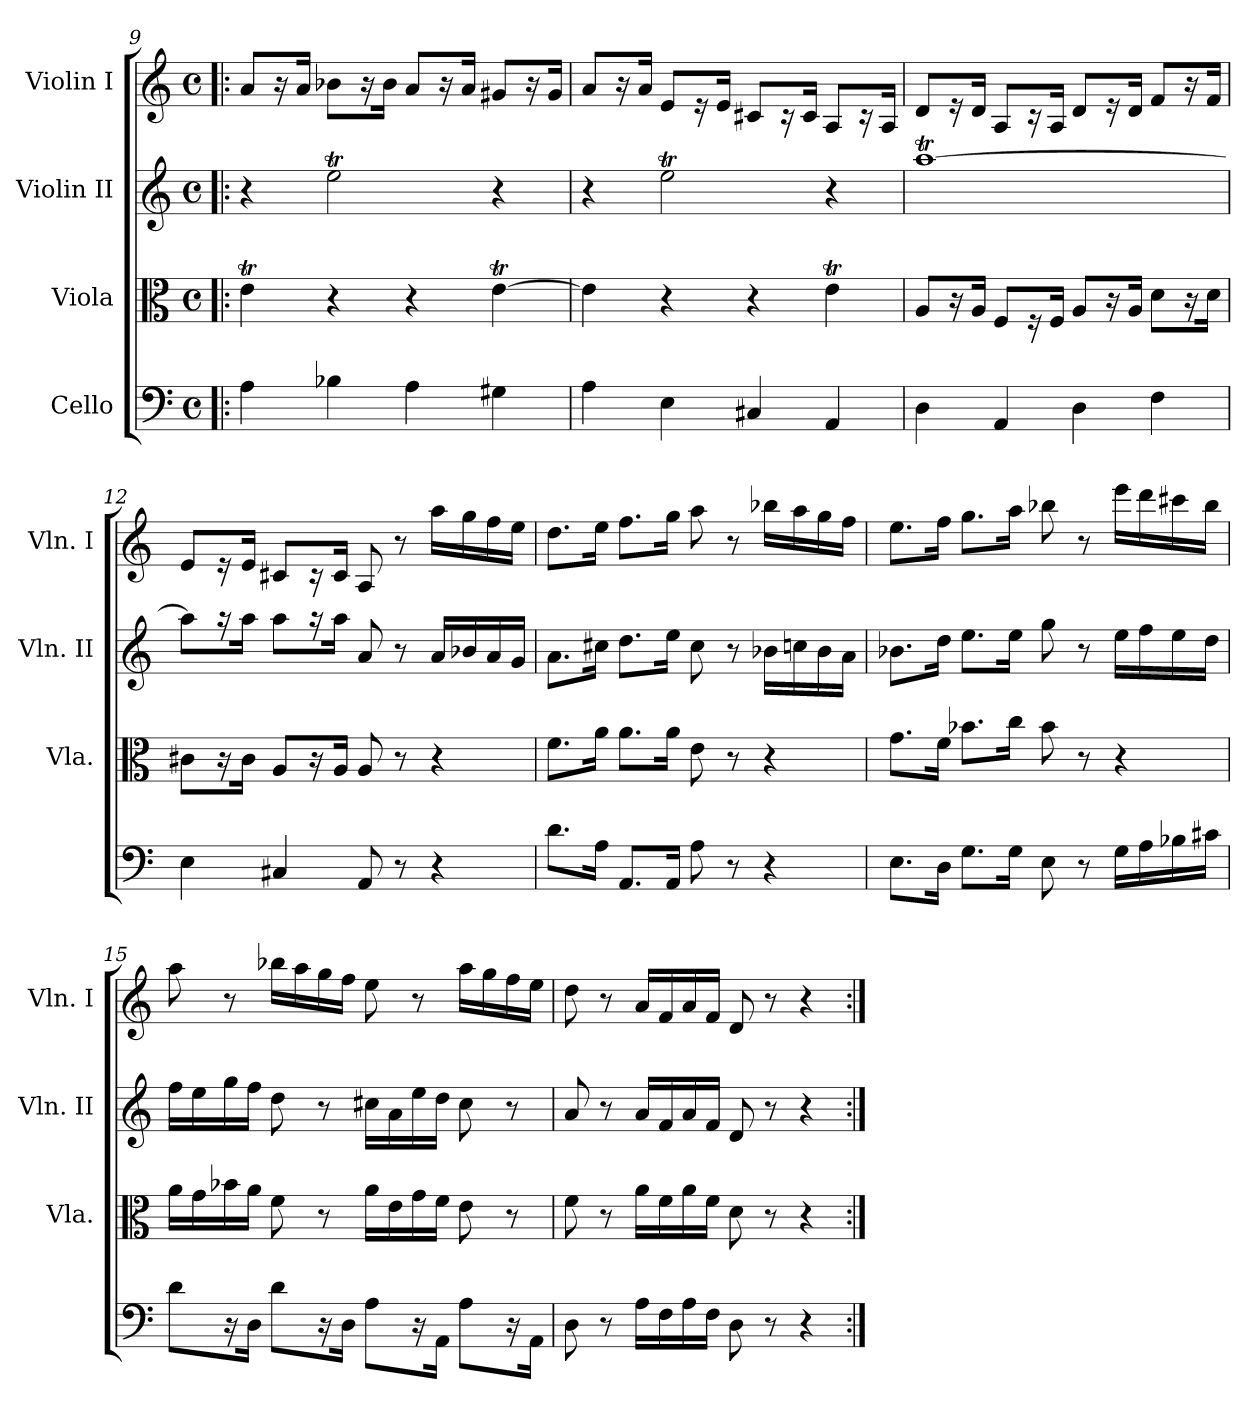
**kern	**kern	**kern	**kern
*part4	*part3	*part2	*part1
*staff4	*staff3	*staff2	*staff1
*I"Cello	*I"Viola	*I"Violin II	*I"Violin I
*	*I'Vla.	*I'Vln. II	*I'Vln. I
*clefF4	*clefC3	*clefG2	*clefG2
*M4/4	*M4/4	*M4/4	*M4/4
*met(c)	*met(c)	*met(c)	*met(c)
=9!|:	=9!|:	=9!|:	=9!|:
4A\	4et\	4r	8a/L
.	.	.	16r
.	.	.	(>16a/Jk
4B-\	4r	2eet\	8b-\L
.	.	.	16r
.	.	.	(>16b-\Jk
4A\	4r	.	8a/L
.	.	.	16r
.	.	.	(<16a/Jk
4G#\	[4et\	4r	8g#/L
.	.	.	16r
.	.	.	(<16g#/Jk
!!LO:PB:g=z
=10	=10	=10	=10
4A\	4e\]	4r	8a/L
.	.	.	16r
.	.	.	(<16a/Jk
4E\	4r	2eet\	8e/L
.	.	.	16r
.	.	.	(<16e/Jk
4C#/	4r	.	8c#/L
.	.	.	16r
.	.	.	(<16c#/Jk
4AA/	4et\	4r	8A/L
.	.	.	16r
.	.	.	(<16A/Jk
=11	=11	=11	=11
4D\	8A/L	[1aaT	8d/L
.	16r	.	16r
.	(<16A/Jk	.	(<16d/Jk
4AA/	8F/L	.	8A/L
.	16r	.	16r
.	(<16F/Jk	.	(<16A/Jk
4D\	8A/L	.	8d/L
.	16r	.	16r
.	(>16A/Jk	.	(<16d/Jk
4F\	8d\L	.	8f/L
.	16r	.	16r
.	(>16d\Jk	.	(<16f/Jk
=12	=12	=12	=12
4E\	8c#\L	8aa\L]	8e/L
.	16r	16r	16r
.	(>16c#\Jk	16aa\Jk	(<16e/Jk
4C#/	8A/L	8aa\L	8c#/L
.	16r	16r	16r
.	16A/Jk	(>16aa\Jk	(<16c#/Jk
8AA/	8A/	8a/	8A/
8r	8r	8r	8r
4r	4r	(<16a/LL	(>16aa\LL
.	.	16b-/	16gg\
.	.	16a/	16ff\
.	.	16g/JJ	16ee\JJ
!!LO:LB:g=z
=13	=13	=13	=13
8.d\L	8.f\L	8.a\L	8.dd\L
16A\Jk	16a\Jk	16cc#\Jk	16ee\Jk
8.AA/L	8.a\L	8.dd\L	8.ff\L
16AA/Jk	16a\Jk	16ee\Jk	16gg\Jk
8A\	8e\	8cc#\	8aa\
8r	8r	8r	8r
4r	4r	(>16b-\LL	(>16bb-\LL
.	.	16ccn\	16aa\
.	.	16b-\	16gg\
.	.	16a\JJ	16ff\JJ
=14	=14	=14	=14
8.E\L	8.g\L	8.b-\L	8.ee\L
16D\Jk	16f\Jk	16dd\Jk	16ff\Jk
8.G\L	8.b-\L	8.ee\L	8.gg\L
16G\Jk	16cc\Jk	16ee\Jk	16aa\Jk
8E\	8b-\	8gg\	8bb-\
8r	8r	8r	8r
(>16G\LL	4r	(>16ee\LL	(>16eee\LL
16A\	.	16ff\	16ddd\
16B-\	.	16ee\	16ccc#\
16c#\JJ	.	16dd\JJ	16bb-\JJ
!!LO:LB:g=z
=15	=15	=15	=15
8d\L	16a\LL	(>16ff\LL	8aa\
.	16g\	16ee\	.
16r	16b-\	16gg\	8r
16D\Jk	16a\JJ	16ff\JJ	.
8d\L	8f\	8dd\	(>16bb-\LL
.	.	.	16aa\
16r	8r	8r	16gg\
16D\Jk	.	.	16ff\JJ
8A\L	16a\LL	(>16cc#\LL	8ee\
.	16e\	16a\	.
16r	16g\	16ee\	8r
16AA\Jk	16f\JJ	16dd\JJ	.
8A\L	8e\	8cc#\	(>16aa\LL
.	.	.	16gg\
16r	8r	8r	16ff\
16AA\Jk	.	.	16ee\JJ
=16	=16	=16	=16
8D\	8f\	8a/	8dd\
8r	8r	8r	8r
(>16A\LL	(>16a\LL	(<16a/LL	(<16a/LL
16F\	16f\	16f/	16f/
16A\	16a\	16a/	16a/
16F\JJ	16f\JJ	16f/JJ	16f/JJ
8D\	8d\	8d/	8d/
8r	8r	8r	8r
4r	4r	4r	4r
=:|!	=:|!	=:|!	=:|!
*-	*-	*-	*-
